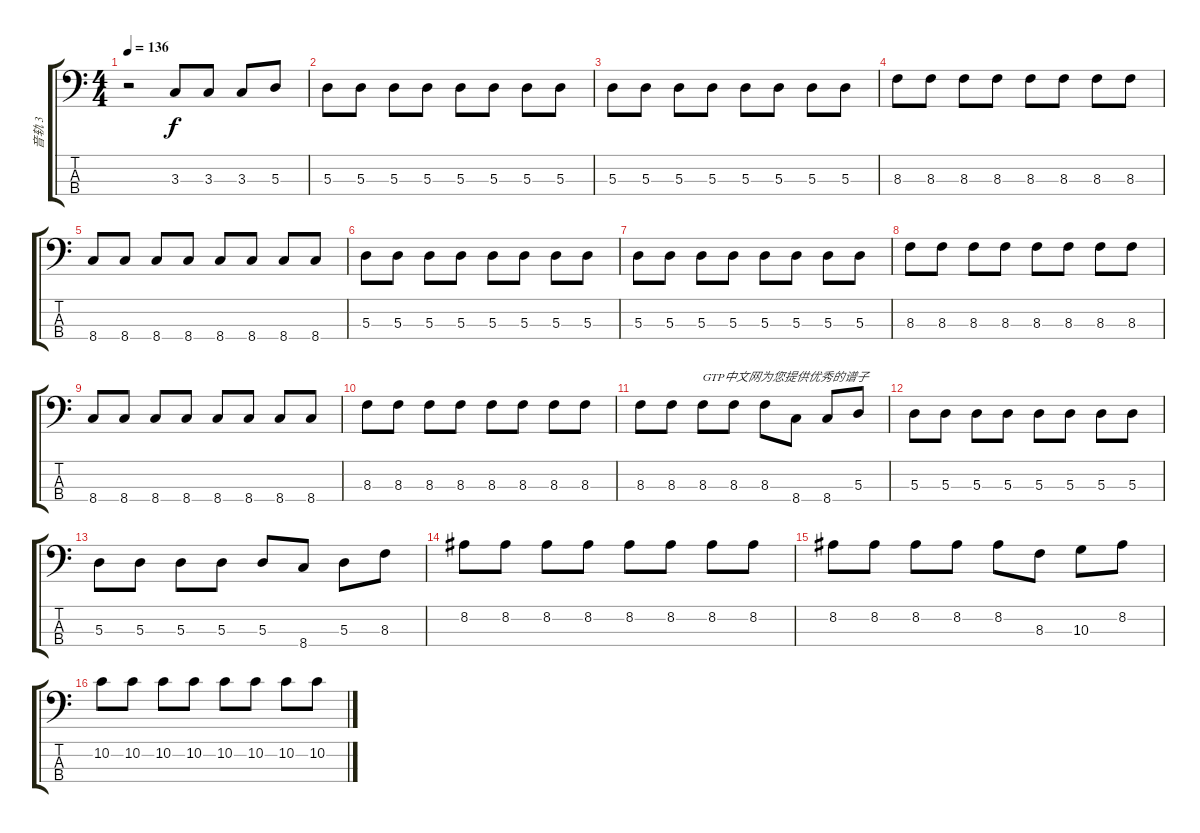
\track ("音轨 3" "音轨 3") {instrument electricbassfinger}
\staff {score tabs}
\tuning (G2 D2 A1 E1) {hide}
\ts (4 4)
\tempo 136
\clef f4
\ks c
r.2{dy f instrument electricbassfinger} 3.3.8 3.3.8 3.3.8 5.3.8 |
5.3.8 5.3.8 5.3.8 5.3.8 5.3.8 5.3.8 5.3.8 5.3.8 |
5.3.8 5.3.8 5.3.8 5.3.8 5.3.8 5.3.8 5.3.8 5.3.8 |
8.3.8 8.3.8 8.3.8 8.3.8 8.3.8 8.3.8 8.3.8 8.3.8 |
8.4.8 8.4.8 8.4.8 8.4.8 8.4.8 8.4.8 8.4.8 8.4.8 |
5.3.8 5.3.8 5.3.8 5.3.8 5.3.8 5.3.8 5.3.8 5.3.8 |
5.3.8 5.3.8 5.3.8 5.3.8 5.3.8 5.3.8 5.3.8 5.3.8 |
8.3.8 8.3.8 8.3.8 8.3.8 8.3.8 8.3.8 8.3.8 8.3.8 |
8.4.8 8.4.8 8.4.8 8.4.8 8.4.8 8.4.8 8.4.8 8.4.8 |
8.3.8 8.3.8 8.3.8 8.3.8 8.3.8 8.3.8 8.3.8 8.3.8 |
8.3.8 8.3.8 8.3.8{txt "GTP中文网为您提供优秀的谱子"} 8.3.8 8.3.8 8.4.8 8.4.8 5.3.8 |
5.3.8 5.3.8 5.3.8 5.3.8 5.3.8 5.3.8 5.3.8 5.3.8 |
5.3.8 5.3.8 5.3.8 5.3.8 5.3.8 8.4.8 5.3.8 8.3.8 |
8.2.8 8.2.8 8.2.8 8.2.8 8.2.8 8.2.8 8.2.8 8.2.8 |
8.2.8 8.2.8 8.2.8 8.2.8 8.2.8 8.3.8 10.3.8 8.2.8 |
10.2.8 10.2.8 10.2.8 10.2.8 10.2.8 10.2.8 10.2.8 10.2.8
